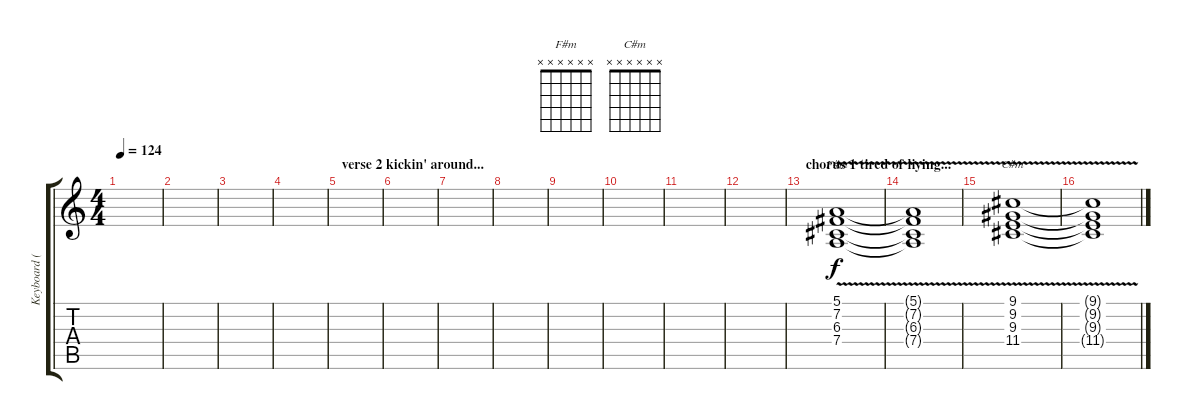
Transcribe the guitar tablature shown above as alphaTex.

\track ("Keyboard (Wright)" "Keyboard (") {instrument drawbarorgan}
\staff {score tabs}
\tuning (E4 B3 G3 D3 A2 E2) {hide}
\chord ("F#m" x x x x x x)
\chord ("C#m" x x x x x x)
\ts (4 4)
\tempo 124
\clef g2
\ks c
|
|
|
|
\section ("" "verse 2 kickin' around...")
|
|
|
|
|
|
|
|
\section ("" "chorus 1 tired of liying...")
(5.1{v} 7.2 6.3 7.4).1{ch "F#m" volume 6 instrument stringensemble1} |
(5.1{t} 7.2{t} 6.3{t} 7.4{t}).1 |
(9.1{v} 9.2 9.3 11.4).1{ch "C#m"} |
(9.1{t} 9.2{t} 9.3{t} 11.4{t}).1
